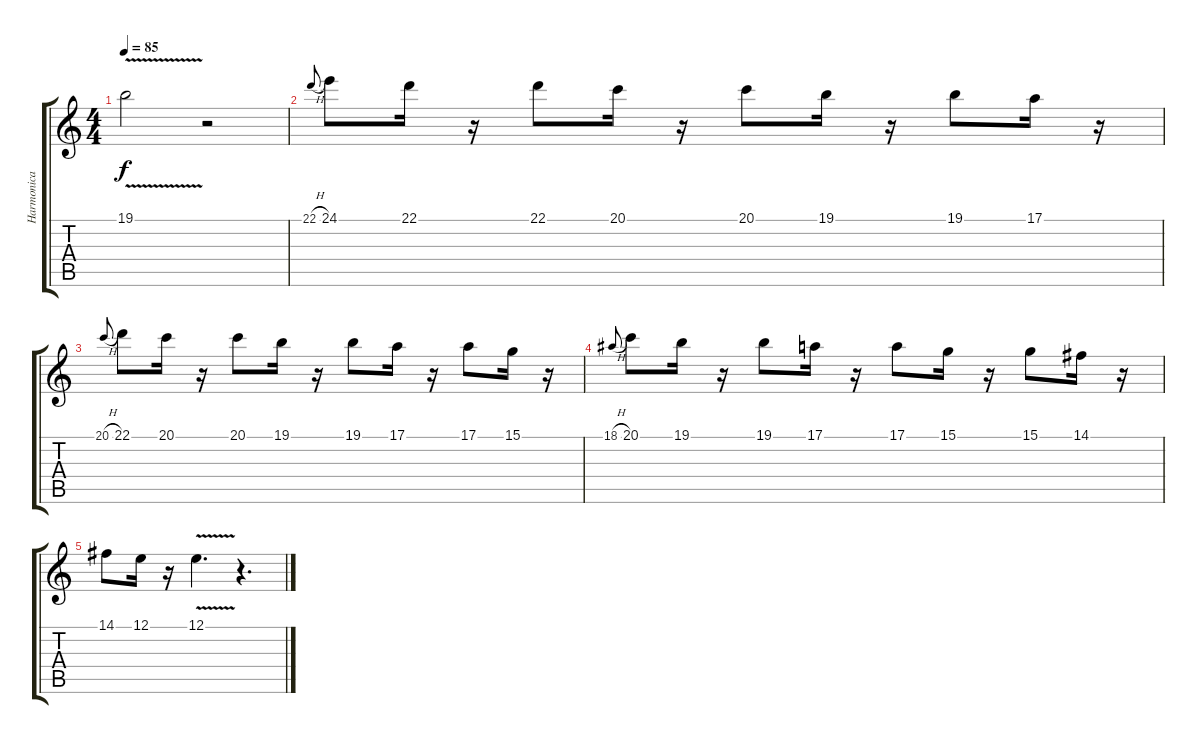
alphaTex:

\track ("Harmonica" "Harmonica") {instrument harmonica}
\staff {score tabs}
\tuning (E4 B3 G3 D3 A2 E2) {hide}
\ts (4 4)
\tempo 85
\clef g2
\ks c
19.1{v}.2{dy f} r.2 |
22.1{h}.8{gr onbeat} 24.1.8 22.1.16 r.16 22.1.8 20.1.16 r.16 20.1.8 19.1.16 r.16 19.1.8 17.1.16 r.16 |
20.1{h}.8{gr onbeat} 22.1.8 20.1.16 r.16 20.1.8 19.1.16 r.16 19.1.8 17.1.16 r.16 17.1.8 15.1.16 r.16 |
18.1{h}.8{gr onbeat} 20.1.8 19.1.16 r.16 19.1.8 17.1.16 r.16 17.1.8 15.1.16 r.16 15.1.8 14.1.16 r.16 |
14.1.8 12.1.16 r.16 12.1{v}.4{d} r.4{d}
